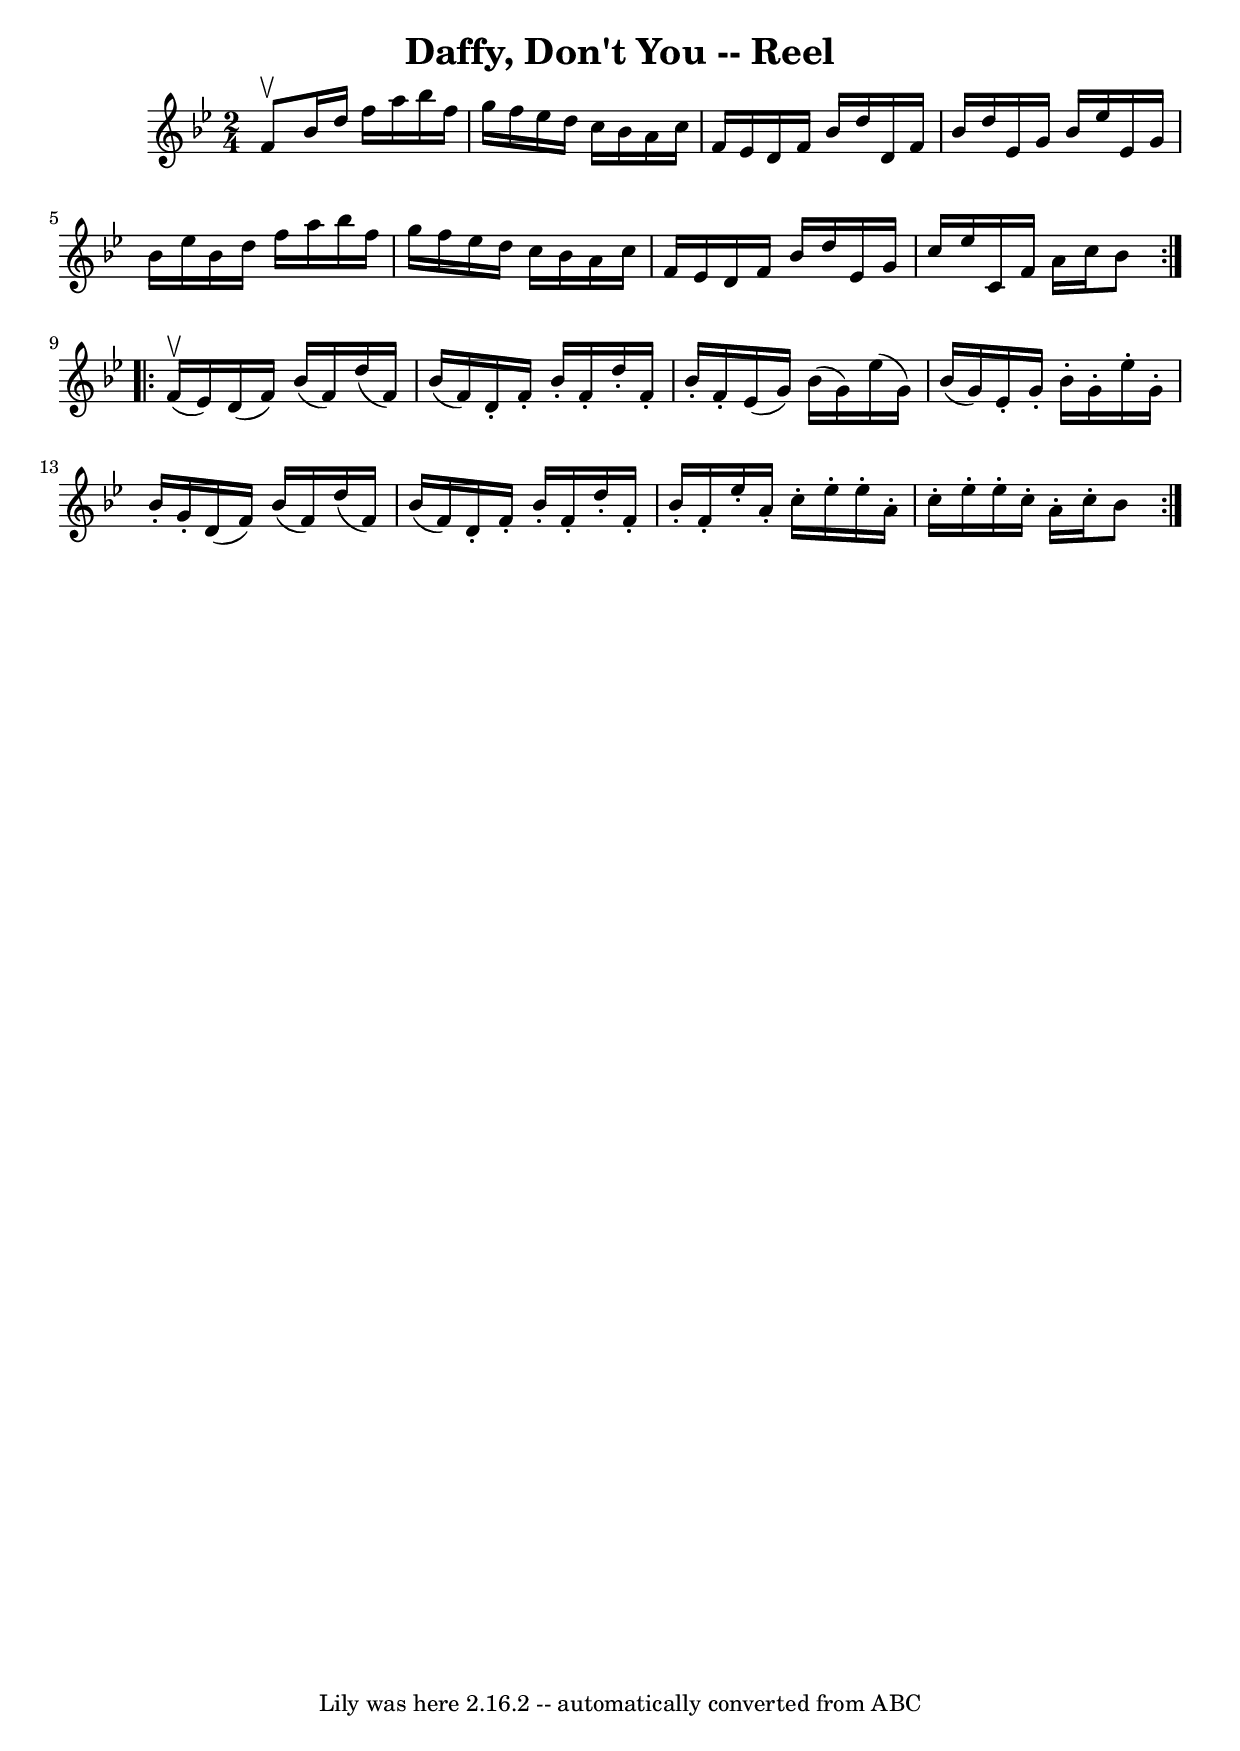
\version "2.16.2"
\include "Mammoth.ily"
\header {
  %% book = "Ryan's Mammoth Collection"
  crossRefNumber = "1"
  footnotes = ""
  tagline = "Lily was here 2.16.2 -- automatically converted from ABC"
  title = "Daffy, Don't You -- Reel"

}
voicedefault =  {



  \repeat volta 2 {

    \time 2/4      \key bes \major f'8^\upbow  |
    bes'16 d''16 f''16        a''16 bes''16 f''16 g''16 f''16     |
    ees''16 d''16         c''16 bes'16 a'16 c''16 f'16 ees'16     |
    d'16 f'16        bes'16 d''16 d'16 f'16 bes'16 d''16     |
    ees'16         g'16 bes'16 ees''16 ees'16 g'16 bes'16 ees''16     |
         bes'16 d''16 f''16 a''16 bes''16 f''16 g''16 f''16      |
    ees''16 d''16 c''16 bes'16 a'16 c''16 f'16         ees'16     |
    d'16 f'16 bes'16 d''16 ees'16 g'16 c''16      ees''16     |
    c'16 f'16 a'16 c''16 bes'8  

  } 
  \repeat volta 2 {     f'16^\upbow(ees'16)  |
    d'16 (f'16) bes'16 (f'16) d''16 (f'16) bes'16 (f'16)   |
    
    d'16-. f'16-. bes'16-. f'16-. d''16-. f'16-. bes'16-.        f'16-.    |
    ees'16 (g'16) bes'16 (g'16) ees''16 (     g'16) bes'16 (g'16)    |
    ees'16-. g'16-. bes'16-.        g'16-. ees''16-. g'16-. bes'16-. g'16-.    |
    d'16 (     f'16) bes'16 (f'16) d''16 (f'16) bes'16 (f'16)     |
    d'16-. f'16-. bes'16-. f'16-. d''16-. f'16-.        bes'16-. f'16-.    |
    ees''16-. a'16-. c''16-. ees''16-.      ees''16-. a'16-. c''16-. ees''16-.    |
    ees''16-. c''16-. a'16-. c''16-. bes'8    
  }   

}

\score{
  <<

    \context Staff="default"
    {
      \voicedefault 
      
    }

  >>
  \layout {
    
  }
  \midi {
  }

}
